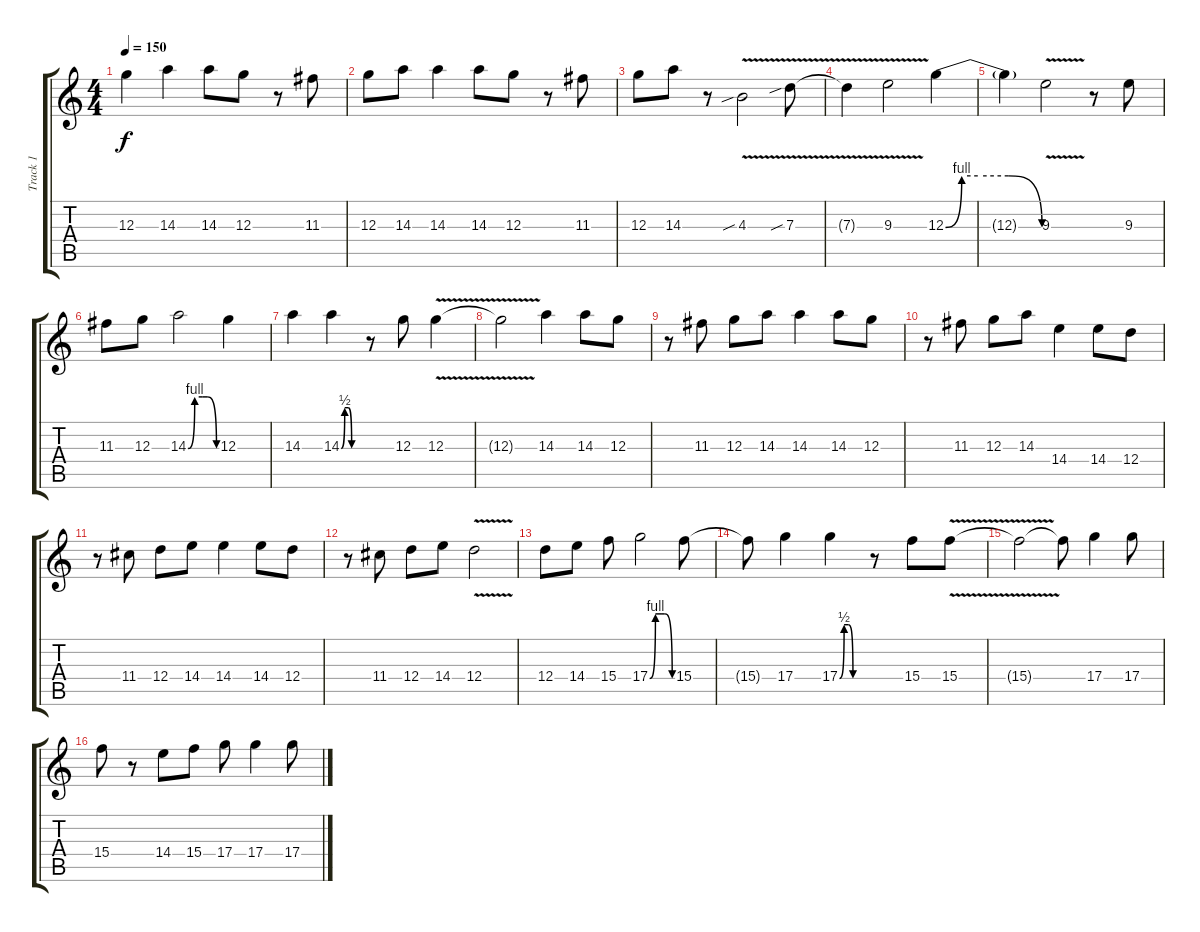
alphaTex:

\track ("Track 1" "Track 1") {instrument distortionguitar}
\staff {score tabs}
\tuning (E4 B3 G3 D3 A2 E2) {hide}
\ts (4 4)
\tempo 150
\clef g2
\ks c
12.3{t}.4{dy f} 14.3.4 14.3.8 12.3.8 r.8 11.3.8 |
12.3.8 14.3.8 14.3.4 14.3.8 12.3.8 r.8 11.3.8 |
12.3.8 14.3.8 r.8 4.3{v sib}.2 7.3{v sib}.8 |
7.3{t}.4 9.3{v}.2 12.3{be (custom 0 0 10 4 20 4 39 4 60 0)}.4 |
12.3{t}.4 9.3{v}.2 r.8 9.3.8 |
11.3.8 12.3.8 14.3{be (custom 0 0 14 4 30 4 40 4 60 0)}.2 12.3.4 |
14.3.4 14.3{be (custom 0 0 10 2 20 2 30 0 60 0)}.4 r.8 12.3.8 12.3{v}.4 |
12.3{t}.2 14.3.4 14.3.8 12.3.8 |
r.8 11.3.8 12.3.8 14.3.8 14.3.4 14.3.8 12.3.8 |
r.8 11.3.8 12.3.8 14.3.8 14.4.4 14.4.8 12.4.8 |
r.8 11.4.8 12.4.8 14.4.8 14.4.4 14.4.8 12.4.8 |
r.8 11.4.8 12.4.8 14.4.8 12.4{v}.2 |
12.4.8 14.4.8 15.4.8 17.4{be (custom 0 0 15 4 30 4 40 4 60 0)}.2 15.4.8 |
15.4{t}.8 17.4.4 17.4{be (custom 0 0 10 2 20 2 30 0 60 0)}.4 r.8 15.4.8 15.4{v}.8 |
15.4{t}.2 15.4{t}.8 17.4.4 17.4.8 |
15.4.8 r.8 14.4.8 15.4.8 17.4.8 17.4.4 17.4.8
